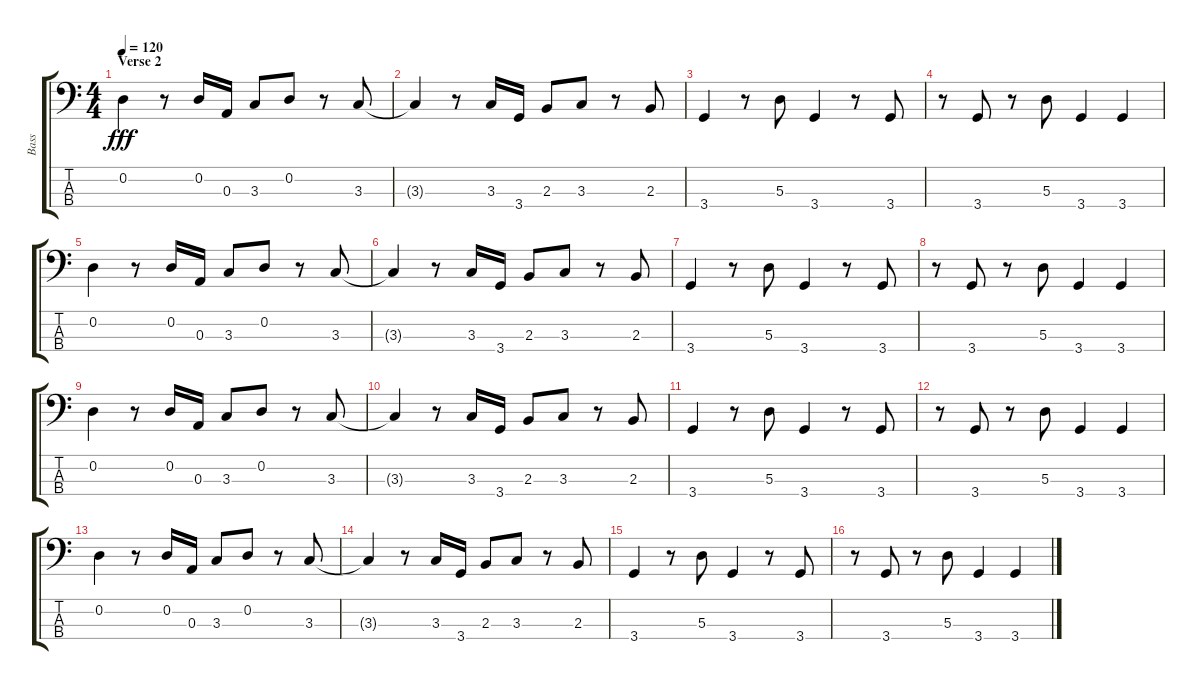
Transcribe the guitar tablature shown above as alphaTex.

\track ("Bass" "Bass") {instrument electricbassfinger}
\staff {score tabs}
\tuning (G2 D2 A1 E1) {hide}
\ts (4 4)
\section ("" "Verse 2")
\tempo 120
\clef f4
\ks c
0.2.4{dy fff} r.8 0.2.16 0.3.16 3.3.8 0.2.8 r.8 3.3.8 |
3.3{t}.4 r.8 3.3.16 3.4.16 2.3.8 3.3.8 r.8 2.3.8 |
3.4.4 r.8 5.3.8 3.4.4 r.8 3.4.8 |
r.8 3.4.8 r.8 5.3.8 3.4.4 3.4.4 |
0.2.4 r.8 0.2.16 0.3.16 3.3.8 0.2.8 r.8 3.3.8 |
3.3{t}.4 r.8 3.3.16 3.4.16 2.3.8 3.3.8 r.8 2.3.8 |
3.4.4 r.8 5.3.8 3.4.4 r.8 3.4.8 |
r.8 3.4.8 r.8 5.3.8 3.4.4 3.4.4 |
0.2.4 r.8 0.2.16 0.3.16 3.3.8 0.2.8 r.8 3.3.8 |
3.3{t}.4 r.8 3.3.16 3.4.16 2.3.8 3.3.8 r.8 2.3.8 |
3.4.4 r.8 5.3.8 3.4.4 r.8 3.4.8 |
r.8 3.4.8 r.8 5.3.8 3.4.4 3.4.4 |
0.2.4 r.8 0.2.16 0.3.16 3.3.8 0.2.8 r.8 3.3.8 |
3.3{t}.4 r.8 3.3.16 3.4.16 2.3.8 3.3.8 r.8 2.3.8 |
3.4.4 r.8 5.3.8 3.4.4 r.8 3.4.8 |
r.8 3.4.8 r.8 5.3.8 3.4.4 3.4.4
